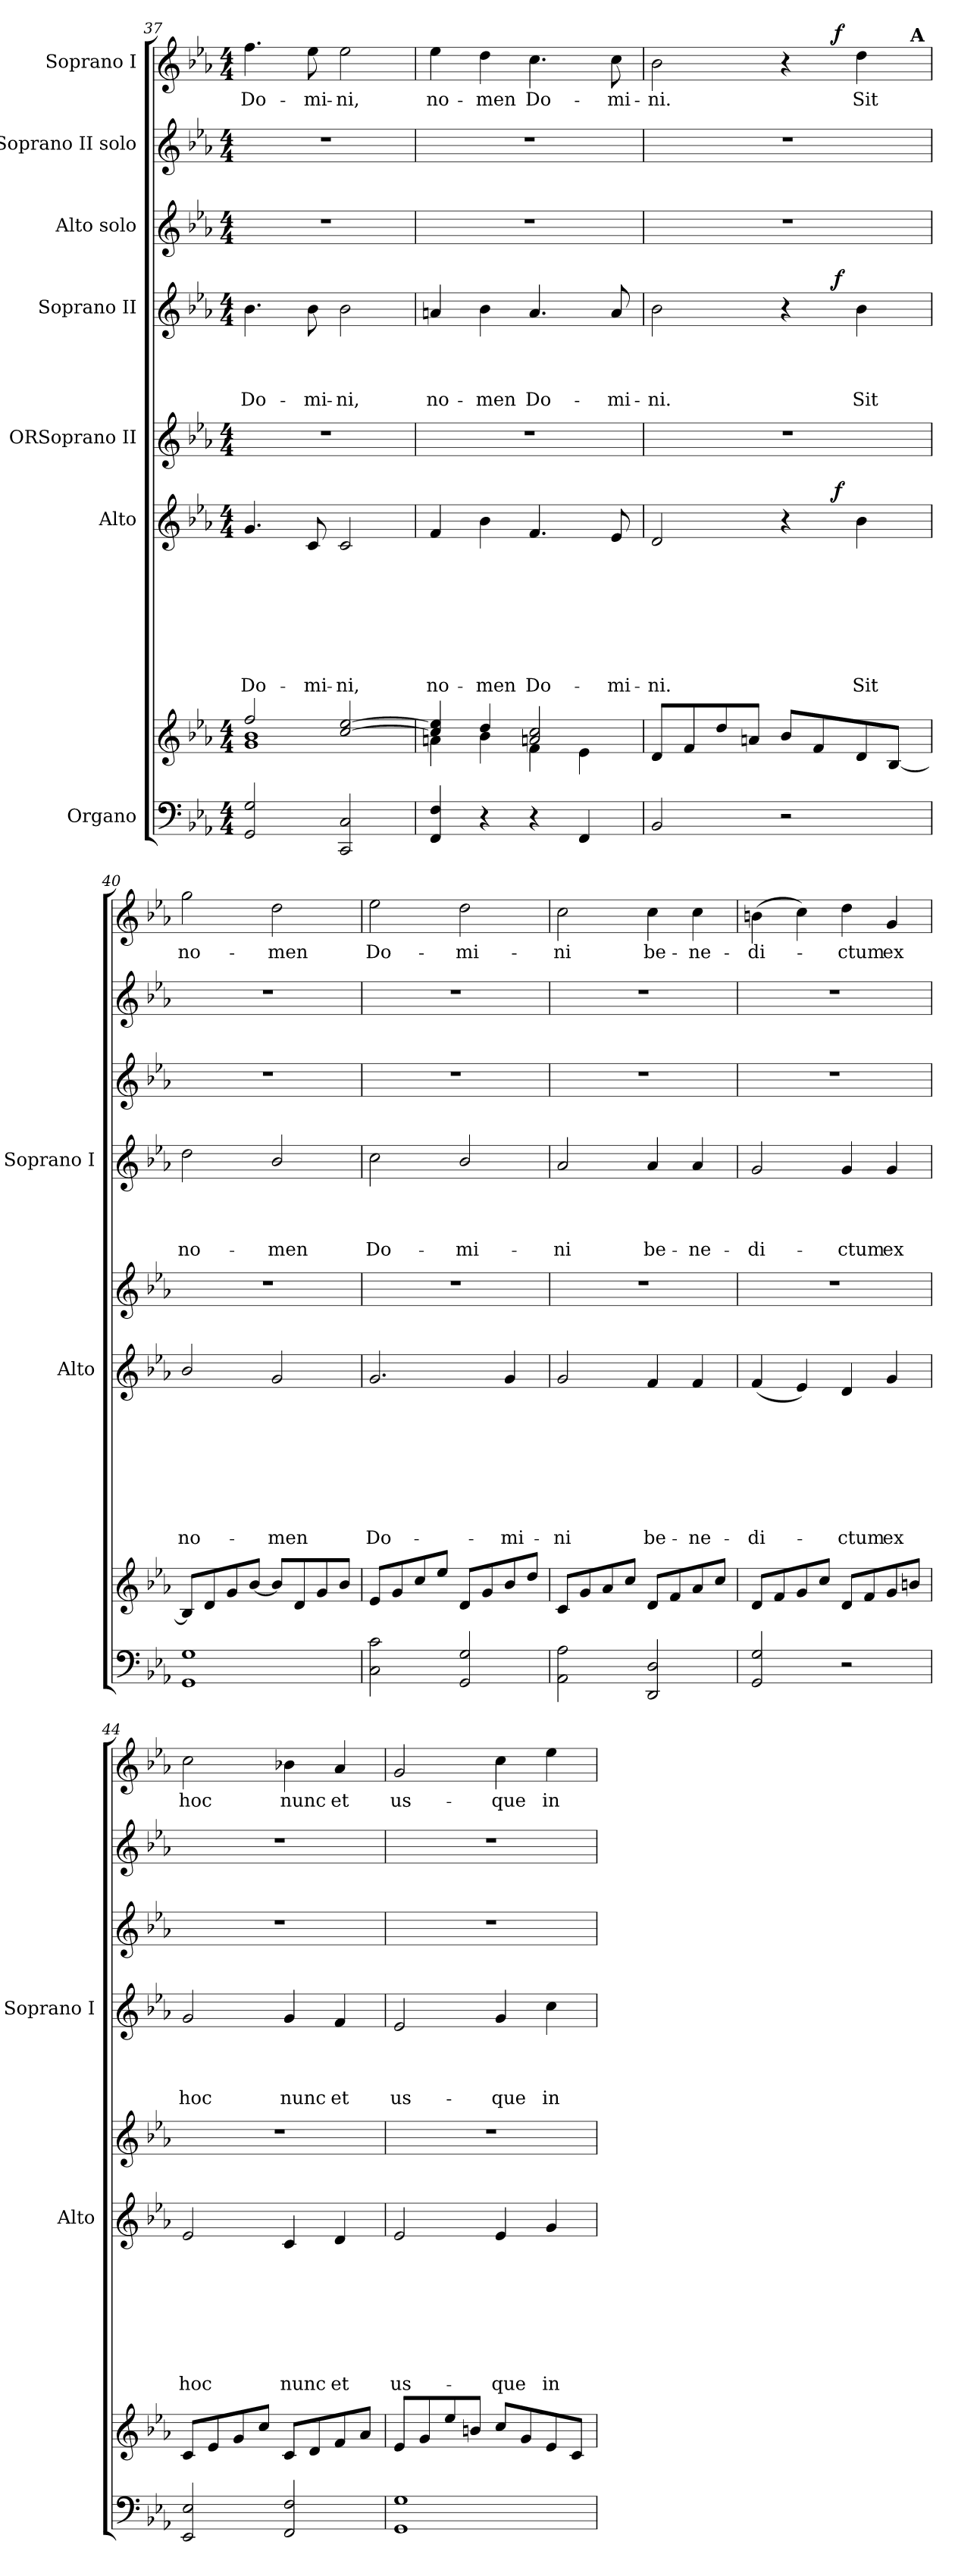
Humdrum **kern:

**kern	**kern	**kern	**text	**text	**text	**text	**text	**text	**text	**text	**dynam	**kern	**kern	**text	**text	**text	**text	**dynam	**kern	**kern	**kern	**text	**dynam
*part7	*part7	*part6	*part6	*part6	*part6	*part6	*part6	*part6	*part6	*part6	*part6	*part5	*part4	*part4	*part4	*part4	*part4	*part4	*part3	*part2	*part1	*part1	*part1
*staff8	*staff7	*staff6	*staff6	*staff6	*staff6	*staff6	*staff6	*staff6	*staff6	*staff6	*staff6	*staff5	*staff4	*staff4	*staff4	*staff4	*staff4	*staff4	*staff3	*staff2	*staff1	*staff1	*staff1
*I"Organo	*	*I"Alto	*	*	*	*	*	*	*	*	*	*I"ORSoprano II	*I"Soprano II	*	*	*	*	*	*I"Alto solo	*I"Soprano II solo	*I"Soprano I	*	*
*	*	*I'Alto	*	*	*	*	*	*	*	*	*	*	*I'Soprano I	*	*	*	*	*	*	*	*	*	*
*clefF4	*clefG2	*clefG2	*	*	*	*	*	*	*	*	*	*clefG2	*clefG2	*	*	*	*	*	*clefG2	*clefG2	*clefG2	*	*
*k[b-e-a-]	*k[b-e-a-]	*k[b-e-a-]	*	*	*	*	*	*	*	*	*	*k[b-e-a-]	*k[b-e-a-]	*	*	*	*	*	*k[b-e-a-]	*k[b-e-a-]	*k[b-e-a-]	*	*
*E-:	*E-:	*E-:	*	*	*	*	*	*	*	*	*	*E-:	*E-:	*	*	*	*	*	*E-:	*E-:	*E-:	*	*
*M4/4	*M4/4	*M4/4	*	*	*	*	*	*	*	*	*	*M4/4	*M4/4	*	*	*	*	*	*M4/4	*M4/4	*M4/4	*	*
=37	=37	=37	=37	=37	=37	=37	=37	=37	=37	=37	=37	=37	=37	=37	=37	=37	=37	=37	=37	=37	=37	=37	=37
*	*^	*	*	*	*	*	*	*	*	*	*	*	*	*	*	*	*	*	*	*	*	*	*
!	!	!	!	!	!	!	!	!	!	!	!LO:LY:b	!	!	!	!	!	!	!LO:LY:b	!	!	!	!	!LO:LY:b	!
2GG/ 2G/	2ff/	1g 1b-	4.g/	.	.	.	.	.	.	.	Do-	.	1r	4.b-\	.	.	.	Do-	.	1r	1r	4.ff\	Do-	.
!	!	!	!	!	!	!	!	!	!	!	!LO:LY:b	!	!	!	!	!	!	!LO:LY:b	!	!	!	!	!LO:LY:b	!
.	.	.	8c/	.	.	.	.	.	.	.	-mi-	.	.	8b-\	.	.	.	-mi-	.	.	.	8ee-\	-mi-	.
!	!	!	!	!	!	!	!	!	!	!	!LO:LY:b:rj	!	!	!	!	!	!	!LO:LY:b:rj	!	!	!	!	!LO:LY:b:rj	!
2CC/ 2C/	[>2cc/ [>2ee-/	.	2c/	.	.	.	.	.	.	.	-ni,	.	.	2b-\	.	.	.	-ni,	.	.	.	2ee-\	-ni,	.
=38	=38	=38	=38	=38	=38	=38	=38	=38	=38	=38	=38	=38	=38	=38	=38	=38	=38	=38	=38	=38	=38	=38	=38	=38
!	!	!	!	!	!	!	!	!	!	!	!LO:LY:b	!	!	!	!	!	!	!LO:LY:b	!	!	!	!	!LO:LY:b	!
4FF/ 4F/	4cc/] 4ee-/]	4an\	4f/	.	.	.	.	.	.	.	no-	.	1r	4an/	.	.	.	no-	.	1r	1r	4ee-\	no-	.
!	!	!	!	!	!	!	!	!	!	!	!LO:LY:b	!	!	!	!	!	!	!LO:LY:b	!	!	!	!	!LO:LY:b	!
4r	4dd/	4b-\	4b-\	.	.	.	.	.	.	.	-men	.	.	4b-\	.	.	.	-men	.	.	.	4dd\	-men	.
!	!	!	!	!	!	!	!	!	!	!	!LO:LY:b	!	!	!	!	!	!	!LO:LY:b	!	!	!	!	!LO:LY:b	!
4r	2an/ 2cc/	4f\	4.f/	.	.	.	.	.	.	.	Do-	.	.	4.a/	.	.	.	Do-	.	.	.	4.cc\	Do-	.
4FF/	.	4e-\	.	.	.	.	.	.	.	.	.	.	.	.	.	.	.	.	.	.	.	.	.	.
!	!	!	!	!	!	!	!	!	!	!	!LO:LY:b	!	!	!	!	!	!	!LO:LY:b	!	!	!	!	!LO:LY:b	!
.	.	.	8e-/	.	.	.	.	.	.	.	-mi-	.	.	8a/	.	.	.	-mi-	.	.	.	8cc\	-mi-	.
*	*v	*v	*	*	*	*	*	*	*	*	*	*	*	*	*	*	*	*	*	*	*	*	*	*
=39	=39	=39	=39	=39	=39	=39	=39	=39	=39	=39	=39	=39	=39	=39	=39	=39	=39	=39	=39	=39	=39	=39	=39
!	!	!	!	!	!	!	!	!	!	!LO:LY:b	!	!	!	!	!	!	!LO:LY:b	!	!	!	!	!LO:LY:b	!
*	*	*^	*	*	*	*	*	*	*	*	*	*	*^	*	*	*	*	*	*	*	*^	*	*
2BB-/	8d/L	2d/	2ryy	.	.	.	.	.	.	.	-ni.	.	1r	2b-\	2ryy	.	.	.	-ni.	.	1r	1r	2b-\	2ryy	-ni.	.
.	8f/	.	.	.	.	.	.	.	.	.	.	.	.	.	.	.	.	.	.	.	.	.	.	.	.	.
.	8dd/	.	.	.	.	.	.	.	.	.	.	.	.	.	.	.	.	.	.	.	.	.	.	.	.	.
.	8an/J	.	.	.	.	.	.	.	.	.	.	.	.	.	.	.	.	.	.	.	.	.	.	.	.	.
2r	8b-/L	4r	8.ryy	.	.	.	.	.	.	.	.	.	.	4r	8.ryy	.	.	.	.	.	.	.	4r	8.ryy	.	.
.	8f/	.	.	.	.	.	.	.	.	.	.	.	.	.	.	.	.	.	.	.	.	.	.	.	.	.
!	!	!	!	!	!	!	!	!	!	!	!	!LO:DY:a	!	!	!	!	!	!	!	!LO:DY:a	!	!	!	!	!	!LO:DY:a
.	.	.	4ryy	.	.	.	.	.	.	.	.	f	.	.	4ryy	.	.	.	.	f	.	.	.	4ryy	.	f
!	!	!	!	!	!	!	!	!	!	!	!LO:LY:b	!	!	!	!	!	!	!	!LO:LY:b	!	!	!	!	!	!LO:LY:b	!
.	8d/	4b-\	.	.	.	.	.	.	.	.	Sit	.	.	4b-\	.	.	.	.	Sit	.	.	.	4dd\	.	Sit	.
.	[<8B-/J	.	.	.	.	.	.	.	.	.	.	.	.	.	.	.	.	.	.	.	.	.	.	.	.	.
!	!	!	!	!	!	!	!	!	!	!	!	!	!	!	!	!	!	!	!	!	!	!	!	!LO:TX:a:B:t=A	!	!
.	.	.	16ryy	.	.	.	.	.	.	.	.	.	.	.	16ryy	.	.	.	.	.	.	.	.	16ryy	.	.
=40	=40	=40	=40	=40	=40	=40	=40	=40	=40	=40	=40	=40	=40	=40	=40	=40	=40	=40	=40	=40	=40	=40	=40	=40	=40	=40
!	!	!	!	!	!	!	!	!	!	!	!LO:LY:b	!	!	!	!	!	!	!	!LO:LY:b	!	!	!	!	!	!LO:LY:b	!
*	*	*v	*v	*	*	*	*	*	*	*	*	*	*	*v	*v	*	*	*	*	*	*	*	*v	*v	*	*
1GG 1G	8B-/L]	2b-/	.	.	.	.	.	.	.	no-	.	1r	2dd\	.	.	.	no-	.	1r	1r	2gg\	no-	.
.	8d/	.	.	.	.	.	.	.	.	.	.	.	.	.	.	.	.	.	.	.	.	.	.
.	8g/	.	.	.	.	.	.	.	.	.	.	.	.	.	.	.	.	.	.	.	.	.	.
.	[<8b-/J	.	.	.	.	.	.	.	.	.	.	.	.	.	.	.	.	.	.	.	.	.	.
!	!	!	!	!	!	!	!	!	!	!LO:LY:b	!	!	!	!	!	!	!LO:LY:b	!	!	!	!	!LO:LY:b	!
.	8b-/L]	2g/	.	.	.	.	.	.	.	-men	.	.	2b-/	.	.	.	-men	.	.	.	2dd\	-men	.
.	8d/	.	.	.	.	.	.	.	.	.	.	.	.	.	.	.	.	.	.	.	.	.	.
.	8g/	.	.	.	.	.	.	.	.	.	.	.	.	.	.	.	.	.	.	.	.	.	.
.	8b-/J	.	.	.	.	.	.	.	.	.	.	.	.	.	.	.	.	.	.	.	.	.	.
=41	=41	=41	=41	=41	=41	=41	=41	=41	=41	=41	=41	=41	=41	=41	=41	=41	=41	=41	=41	=41	=41	=41	=41
!	!	!	!	!	!	!	!	!	!	!LO:LY:b	!	!	!	!	!	!	!LO:LY:b	!	!	!	!	!LO:LY:b	!
2C\ 2c\	8e-/L	2.g/	.	.	.	.	.	.	.	Do-	.	1r	2cc\	.	.	.	Do-	.	1r	1r	2ee-\	Do-	.
.	8g/	.	.	.	.	.	.	.	.	.	.	.	.	.	.	.	.	.	.	.	.	.	.
.	8cc/	.	.	.	.	.	.	.	.	.	.	.	.	.	.	.	.	.	.	.	.	.	.
.	8ee-/J	.	.	.	.	.	.	.	.	.	.	.	.	.	.	.	.	.	.	.	.	.	.
!	!	!	!	!	!	!	!	!	!	!	!	!	!	!	!	!	!LO:LY:b	!	!	!	!	!LO:LY:b	!
2GG/ 2G/	8d/L	.	.	.	.	.	.	.	.	.	.	.	2b-/	.	.	.	-mi-	.	.	.	2dd\	-mi-	.
.	8g/	.	.	.	.	.	.	.	.	.	.	.	.	.	.	.	.	.	.	.	.	.	.
!	!	!	!	!	!	!	!	!	!	!LO:LY:b	!	!	!	!	!	!	!	!	!	!	!	!	!
.	8b-/	4g/	.	.	.	.	.	.	.	-mi-	.	.	.	.	.	.	.	.	.	.	.	.	.
.	8dd/J	.	.	.	.	.	.	.	.	.	.	.	.	.	.	.	.	.	.	.	.	.	.
!!LO:PB:g=z
=42	=42	=42	=42	=42	=42	=42	=42	=42	=42	=42	=42	=42	=42	=42	=42	=42	=42	=42	=42	=42	=42	=42	=42
!	!	!	!	!	!	!	!	!	!	!LO:LY:b	!	!	!	!	!	!	!LO:LY:b	!	!	!	!	!LO:LY:b	!
2AA-\ 2A-\	8c/L	2g/	.	.	.	.	.	.	.	-ni	.	1r	2a-/	.	.	.	-ni	.	1r	1r	2cc\	-ni	.
.	8g/	.	.	.	.	.	.	.	.	.	.	.	.	.	.	.	.	.	.	.	.	.	.
.	8a-/	.	.	.	.	.	.	.	.	.	.	.	.	.	.	.	.	.	.	.	.	.	.
.	8cc/J	.	.	.	.	.	.	.	.	.	.	.	.	.	.	.	.	.	.	.	.	.	.
!	!	!	!	!	!	!	!	!	!	!LO:LY:b	!	!	!	!	!	!	!LO:LY:b	!	!	!	!	!LO:LY:b	!
2DD/ 2D/	8d/L	4f/	.	.	.	.	.	.	.	be-	.	.	4a-/	.	.	.	be-	.	.	.	4cc\	be-	.
.	8f/	.	.	.	.	.	.	.	.	.	.	.	.	.	.	.	.	.	.	.	.	.	.
!	!	!	!	!	!	!	!	!	!	!LO:LY:b	!	!	!	!	!	!	!LO:LY:b	!	!	!	!	!LO:LY:b	!
.	8a-/	4f/	.	.	.	.	.	.	.	-ne-	.	.	4a-/	.	.	.	-ne-	.	.	.	4cc\	-ne-	.
.	8cc/J	.	.	.	.	.	.	.	.	.	.	.	.	.	.	.	.	.	.	.	.	.	.
=43	=43	=43	=43	=43	=43	=43	=43	=43	=43	=43	=43	=43	=43	=43	=43	=43	=43	=43	=43	=43	=43	=43	=43
!	!	!	!	!	!	!	!	!	!	!LO:LY:b	!	!	!	!	!	!	!LO:LY:b	!	!	!	!	!LO:LY:b	!
2GG/ 2G/	8d/L	(<4f/	.	.	.	.	.	.	.	-di-	.	1r	2g/	.	.	.	-di-	.	1r	1r	(>4bn\	-di-	.
.	8f/	.	.	.	.	.	.	.	.	.	.	.	.	.	.	.	.	.	.	.	.	.	.
.	8g/	4e-/)	.	.	.	.	.	.	.	.	.	.	.	.	.	.	.	.	.	.	4cc\)	.	.
.	8cc/J	.	.	.	.	.	.	.	.	.	.	.	.	.	.	.	.	.	.	.	.	.	.
!	!	!	!	!	!	!	!	!	!	!LO:LY:b	!	!	!	!	!	!	!LO:LY:b	!	!	!	!	!LO:LY:b	!
2r	8d/L	4d/	.	.	.	.	.	.	.	-ctum	.	.	4g/	.	.	.	-ctum	.	.	.	4dd\	-ctum	.
.	8f/	.	.	.	.	.	.	.	.	.	.	.	.	.	.	.	.	.	.	.	.	.	.
!	!	!	!	!	!	!	!	!	!	!LO:LY:b	!	!	!	!	!	!	!LO:LY:b	!	!	!	!	!LO:LY:b	!
.	8g/	4g/	.	.	.	.	.	.	.	ex	.	.	4g/	.	.	.	ex	.	.	.	4g/	ex	.
.	8bn/J	.	.	.	.	.	.	.	.	.	.	.	.	.	.	.	.	.	.	.	.	.	.
=44	=44	=44	=44	=44	=44	=44	=44	=44	=44	=44	=44	=44	=44	=44	=44	=44	=44	=44	=44	=44	=44	=44	=44
!	!	!	!	!	!	!	!	!	!	!LO:LY:b	!	!	!	!	!	!	!LO:LY:b	!	!	!	!	!LO:LY:b	!
2EE-/ 2E-/	8c/L	2e-/	.	.	.	.	.	.	.	hoc	.	1r	2g/	.	.	.	hoc	.	1r	1r	2cc\	hoc	.
.	8e-/	.	.	.	.	.	.	.	.	.	.	.	.	.	.	.	.	.	.	.	.	.	.
.	8g/	.	.	.	.	.	.	.	.	.	.	.	.	.	.	.	.	.	.	.	.	.	.
.	8cc/J	.	.	.	.	.	.	.	.	.	.	.	.	.	.	.	.	.	.	.	.	.	.
!	!	!	!	!	!	!	!	!	!	!LO:LY:b	!	!	!	!	!	!	!LO:LY:b	!	!	!	!	!LO:LY:b	!
2FF/ 2F/	8c/L	4c/	.	.	.	.	.	.	.	nunc	.	.	4g/	.	.	.	nunc	.	.	.	4b-X\	nunc	.
.	8d/	.	.	.	.	.	.	.	.	.	.	.	.	.	.	.	.	.	.	.	.	.	.
!	!	!	!	!	!	!	!	!	!	!LO:LY:b	!	!	!	!	!	!	!LO:LY:b	!	!	!	!	!LO:LY:b	!
.	8f/	4d/	.	.	.	.	.	.	.	et	.	.	4f/	.	.	.	et	.	.	.	4a-/	et	.
.	8a-/J	.	.	.	.	.	.	.	.	.	.	.	.	.	.	.	.	.	.	.	.	.	.
=45	=45	=45	=45	=45	=45	=45	=45	=45	=45	=45	=45	=45	=45	=45	=45	=45	=45	=45	=45	=45	=45	=45	=45
!	!	!	!	!	!	!	!	!	!	!LO:LY:b	!	!	!	!	!	!	!LO:LY:b	!	!	!	!	!LO:LY:b	!
1GG 1G	8e-/L	2e-/	.	.	.	.	.	.	.	us-	.	1r	2e-/	.	.	.	us-	.	1r	1r	2g/	us-	.
.	8g/	.	.	.	.	.	.	.	.	.	.	.	.	.	.	.	.	.	.	.	.	.	.
.	8ee-/	.	.	.	.	.	.	.	.	.	.	.	.	.	.	.	.	.	.	.	.	.	.
.	8bn/J	.	.	.	.	.	.	.	.	.	.	.	.	.	.	.	.	.	.	.	.	.	.
!	!	!	!	!	!	!	!	!	!	!LO:LY:b	!	!	!	!	!	!	!LO:LY:b	!	!	!	!	!LO:LY:b	!
.	8cc/L	4e-/	.	.	.	.	.	.	.	-que	.	.	4g/	.	.	.	-que	.	.	.	4cc\	-que	.
.	8g/	.	.	.	.	.	.	.	.	.	.	.	.	.	.	.	.	.	.	.	.	.	.
!	!	!	!	!	!	!	!	!	!	!LO:LY:b	!	!	!	!	!	!	!LO:LY:b	!	!	!	!	!LO:LY:b	!
.	8e-/	4g/	.	.	.	.	.	.	.	in	.	.	4cc\	.	.	.	in	.	.	.	4ee-\	in	.
.	8c/J	.	.	.	.	.	.	.	.	.	.	.	.	.	.	.	.	.	.	.	.	.	.
=	=	=	=	=	=	=	=	=	=	=	=	=	=	=	=	=	=	=	=	=	=	=	=
*-	*-	*-	*-	*-	*-	*-	*-	*-	*-	*-	*-	*-	*-	*-	*-	*-	*-	*-	*-	*-	*-	*-	*-
